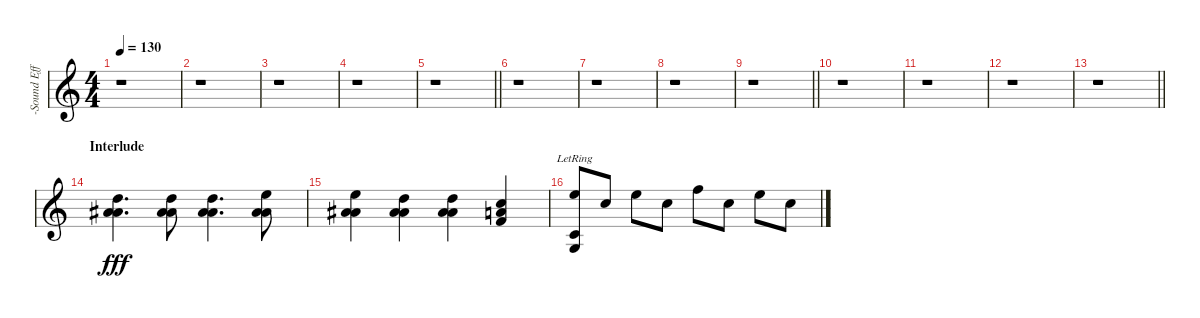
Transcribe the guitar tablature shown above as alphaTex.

\track ("-Sound Effects/Piano-" "-Sound Eff") {instrument vibraphone}
\staff {score}
\tuning (E4 B3 G3 D3 A2 D2) {hide}
\ts (4 4)
\tempo 130
\clef g2
\ks c
r.1{dy fff} |
r.1 |
r.1 |
r.1 |
\barLineRight lightlight
r.1 |
r.1 |
r.1 |
r.1 |
\barLineRight lightlight
r.1 |
r.1 |
r.1 |
r.1 |
\barLineRight lightlight
r.1 |
\section ("" "Interlude")
(10.1 11.2 15.3).4{d} (10.1 11.2 15.3).8 (10.1 11.2 15.3).4{d} (12.1 11.2 15.3).8 |
(12.1 11.2 15.3).4 (10.1 11.2 15.3).4 (10.1 11.2 15.3).4 (8.1 10.2 10.3).4 |
(12.1 10.4{lr} 10.5).8 13.2.8 12.1.8 13.2.8 13.1.8 13.2.8 12.1.8 13.2.8
